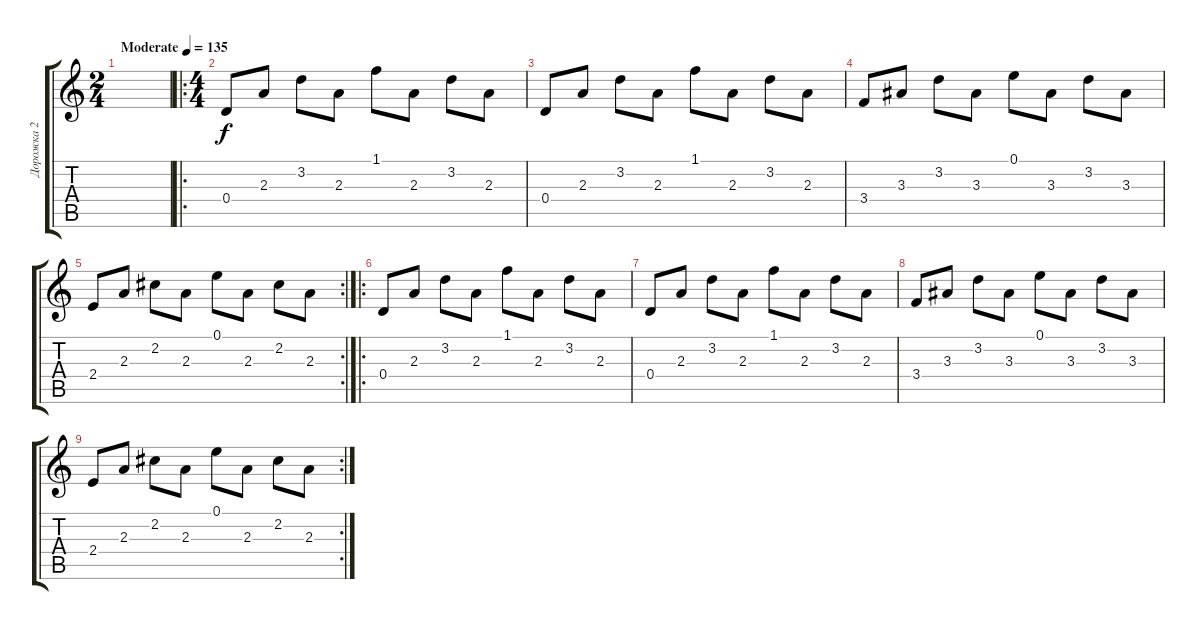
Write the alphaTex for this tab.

\track ("Дорожка 2" "Дорожка 2") {instrument acousticguitarnylon}
\staff {score tabs}
\tuning (E4 B3 G3 D3 A2 E2) {hide}
\ts (2 4)
\tempo (135 "Moderate")
\clef g2
\ks c
|
\ro
\ts (4 4)
0.4.8 2.3.8 3.2.8 2.3.8 1.1.8 2.3.8 3.2.8 2.3.8 |
0.4.8 2.3.8 3.2.8 2.3.8 1.1.8 2.3.8 3.2.8 2.3.8 |
3.4.8 3.3.8 3.2.8 3.3.8 0.1.8 3.3.8 3.2.8 3.3.8 |
\rc 2
2.4.8 2.3.8 2.2.8 2.3.8 0.1.8 2.3.8 2.2.8 2.3.8 |
\ro
0.4.8 2.3.8 3.2.8 2.3.8 1.1.8 2.3.8 3.2.8 2.3.8 |
0.4.8 2.3.8 3.2.8 2.3.8 1.1.8 2.3.8 3.2.8 2.3.8 |
3.4.8 3.3.8 3.2.8 3.3.8 0.1.8 3.3.8 3.2.8 3.3.8 |
\rc 2
2.4.8 2.3.8 2.2.8 2.3.8 0.1.8 2.3.8 2.2.8 2.3.8
